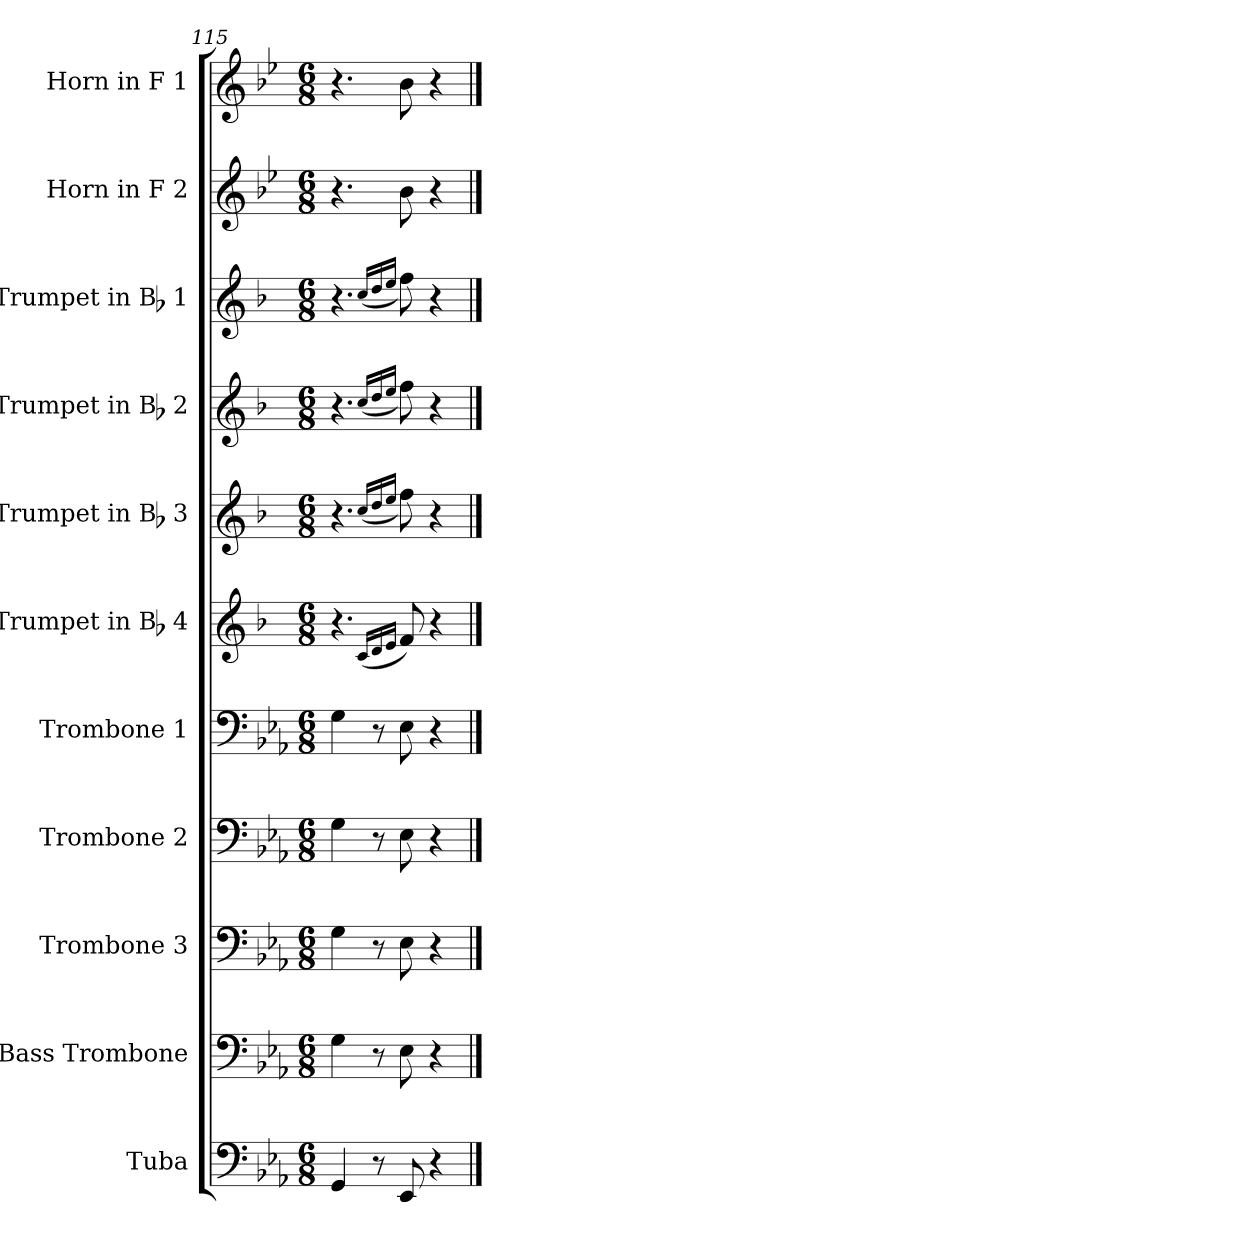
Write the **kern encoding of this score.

**kern	**kern	**kern	**kern	**kern	**kern	**kern	**kern	**kern	**kern	**kern
*part11	*part10	*part9	*part8	*part7	*part6	*part5	*part4	*part3	*part2	*part1
*staff11	*staff10	*staff9	*staff8	*staff7	*staff6	*staff5	*staff4	*staff3	*staff2	*staff1
*I"Tuba	*I"Bass Trombone	*I"Trombone 3	*I"Trombone 2	*I"Trombone 1	*I"Trumpet in Bb 4	*I"Trumpet in Bb 3	*I"Trumpet in Bb 2	*I"Trumpet in Bb 1	*I"Horn in F 2	*I"Horn in F 1
*I'Tuba	*I'B. Tbn.	*I'Tbn. 3	*I'Tbn. 2	*I'Tbn. 1	*	*	*	*	*I'Hn. 2	*I'Hn. 1
*clefF4	*clefF4	*clefF4	*clefF4	*clefF4	*clefG2	*clefG2	*clefG2	*clefG2	*clefG2	*clefG2
*	*	*	*	*	*ITrd1c2	*ITrd1c2	*ITrd1c2	*ITrd1c2	*ITrd4c7	*ITrd4c7
*k[b-e-a-]	*k[b-e-a-]	*k[b-e-a-]	*k[b-e-a-]	*k[b-e-a-]	*k[b-e-a-]	*k[b-e-a-]	*k[b-e-a-]	*k[b-e-a-]	*k[b-e-a-]	*k[b-e-a-]
*E-:	*E-:	*E-:	*E-:	*E-:	*E-:	*E-:	*E-:	*E-:	*E-:	*E-:
*M6/8	*M6/8	*M6/8	*M6/8	*M6/8	*M6/8	*M6/8	*M6/8	*M6/8	*M6/8	*M6/8
=115	=115	=115	=115	=115	=115	=115	=115	=115	=115	=115
4GG/	4G\	4G\	4G\	4G\	4.r	4.r	4.r	4.r	4.r	4.r
8r	8r	8r	8r	8r	.	.	.	.	.	.
.	.	.	.	.	(<16qB-/LL	(<16qb-/LL	(<16qb-/LL	(<16qb-/LL	.	.
.	.	.	.	.	16qc/	16qcc/	16qcc/	16qcc/	.	.
.	.	.	.	.	16qd/JJ	16qdd/JJ	16qdd/JJ	16qdd/JJ	.	.
8EE-/	8E-\	8E-\	8E-\	8E-\	8e-/)	8ee-\)	8ee-\)	8ee-\)	8e-\	8e-\
4r	4r	4r	4r	4r	4r	4r	4r	4r	4r	4r
==	==	==	==	==	==	==	==	==	==	==
*-	*-	*-	*-	*-	*-	*-	*-	*-	*-	*-
